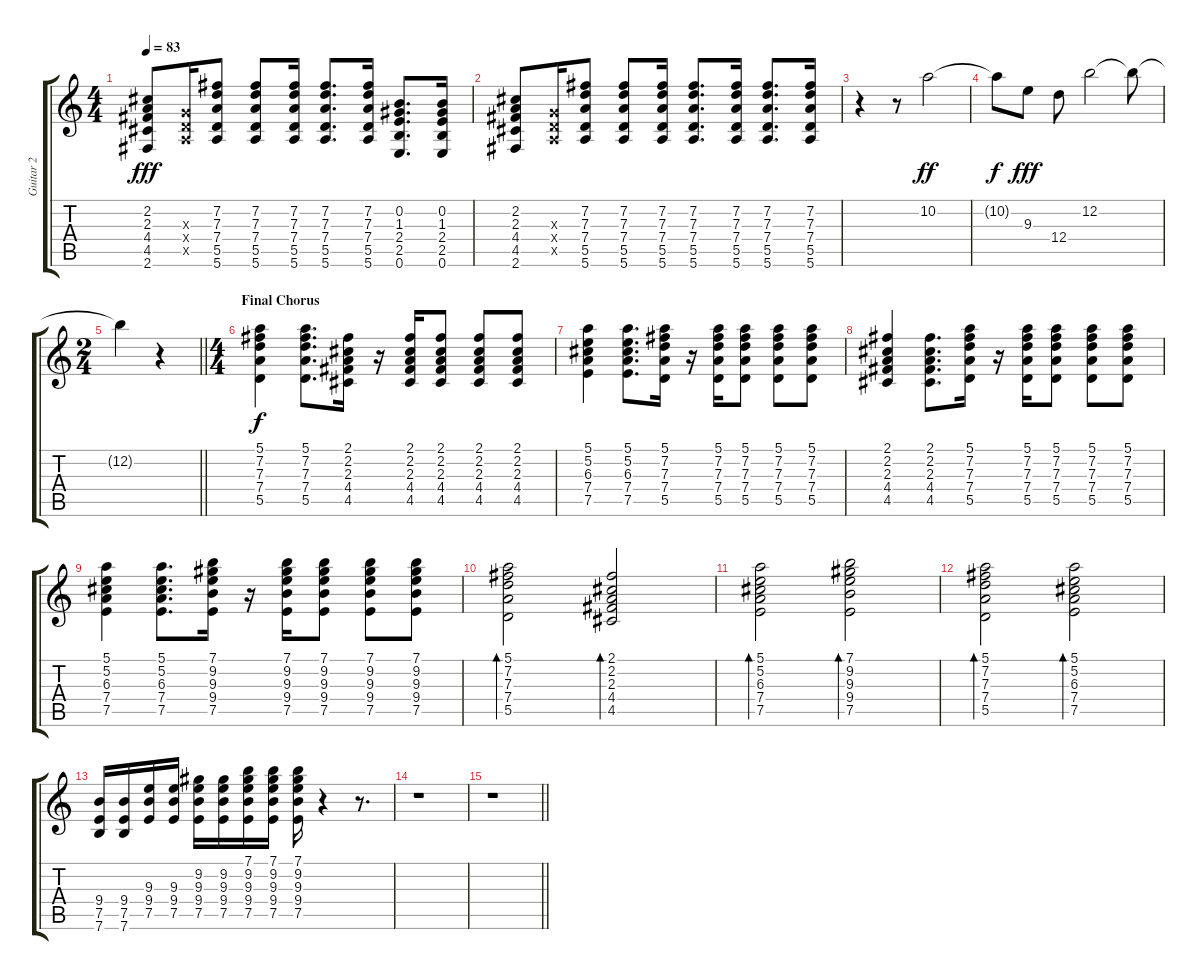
\track ("Guitar 2" "Guitar 2") {instrument electricguitarclean}
\staff {score tabs}
\tuning (E4 B3 G3 D3 A2 E2) {hide}
\ts (4 4)
\tempo 83
\clef g2
\ks c
(2.2 2.3 4.4 4.5 2.6).8{dy fff} (0.3{x} 0.4{x} 0.5{x}).16 (7.2 7.3 7.4 5.5 5.6).8 (7.2 7.3 7.4 5.5 5.6).8 (7.2 7.3 7.4 5.5 5.6).16 (7.2 7.3 7.4 5.5 5.6).8{d} (7.2 7.3 7.4 5.5 5.6).16 (0.2 1.3 2.4 2.5 0.6).8{d} (0.2 1.3 2.4 2.5 0.6).16 |
(2.2 2.3 4.4 4.5 2.6).8 (0.3{x} 0.4{x} 0.5{x}).16 (7.2 7.3 7.4 5.5 5.6).8 (7.2 7.3 7.4 5.5 5.6).8 (7.2 7.3 7.4 5.5 5.6).16 (7.2 7.3 7.4 5.5 5.6).8{d} (7.2 7.3 7.4 5.5 5.6).16 (7.2 7.3 7.4 5.5 5.6).8{d} (7.2 7.3 7.4 5.5 5.6).16 |
r.4 r.8 10.2.2{dy ff} |
10.2{t}.8{dy f} 9.3.8{dy fff} 12.4.8 12.2.2 12.2{t}.8 |
\ts (2 4)
\barLineRight lightlight
12.2{t}.4 r.4 |
\ts (4 4)
\section ("" "Final Chorus")
(5.1 7.2 7.3 7.4 5.5).4{dy f} (5.1 7.2 7.3 7.4 5.5).8{d} (2.1 2.2 2.3 4.4 4.5).16 r.16 (2.1 2.2 2.3 4.4 4.5).16 (2.1 2.2 2.3 4.4 4.5).8 (2.1 2.2 2.3 4.4 4.5).8 (2.1 2.2 2.3 4.4 4.5).8 |
(5.1 5.2 6.3 7.4 7.5).4 (5.1 5.2 6.3 7.4 7.5).8{d} (5.1 7.2 7.3 7.4 5.5).16 r.16 (5.1 7.2 7.3 7.4 5.5).16 (5.1 7.2 7.3 7.4 5.5).8 (5.1 7.2 7.3 7.4 5.5).8 (5.1 7.2 7.3 7.4 5.5).8 |
(2.1 2.2 2.3 4.4 4.5).4 (2.1 2.2 2.3 4.4 4.5).8{d} (5.1 7.2 7.3 7.4 5.5).16 r.16 (5.1 7.2 7.3 7.4 5.5).16 (5.1 7.2 7.3 7.4 5.5).8 (5.1 7.2 7.3 7.4 5.5).8 (5.1 7.2 7.3 7.4 5.5).8 |
(5.1 5.2 6.3 7.4 7.5).4 (5.1 5.2 6.3 7.4 7.5).8{d} (7.1 9.2 9.3 9.4 7.5).16 r.16 (7.1 9.2 9.3 9.4 7.5).16 (7.1 9.2 9.3 9.4 7.5).8 (7.1 9.2 9.3 9.4 7.5).8 (7.1 9.2 9.3 9.4 7.5).8 |
(5.1 7.2 7.3 7.4 5.5).2{bd 30} (2.1 2.2 2.3 4.4 4.5).2{bd 30} |
(5.1 5.2 6.3 7.4 7.5).2{bd 30} (7.1 9.2 9.3 9.4 7.5).2{bd 30} |
(5.1 7.2 7.3 7.4 5.5).2{bd 30} (5.1 5.2 6.3 7.4 7.5).2{bd 30} |
(9.4 7.5 7.6).16 (9.4 7.5 7.6).16 (9.3 9.4 7.5).16 (9.3 9.4 7.5).16 (9.2 9.3 9.4 7.5).16 (9.2 9.3 9.4 7.5).16 (7.1 9.2 9.3 9.4 7.5).16 (7.1 9.2 9.3 9.4 7.5).16 (7.1 9.2 9.3 9.4 7.5).16 r.4 r.8{d} |
r.1 |
\barLineRight lightlight
r.1
